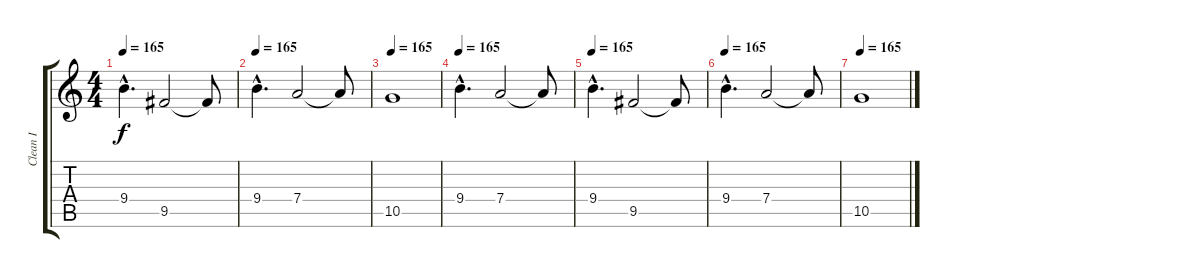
\track ("Clean I" "Clean I") {instrument electricguitarclean}
\staff {score tabs}
\tuning (E4 B3 G3 D3 A2 E2) {hide}
\ts (4 4)
\tempo 165
\clef g2
\ks c
9.4{hac}.4{d dy f} 9.5.2 9.5{t}.8 |
\tempo 165
9.4{hac}.4{d} 7.4.2 7.4{t}.8 |
\tempo 165
10.5.1 |
\tempo 165
9.4{hac}.4{d} 7.4.2 7.4{t}.8 |
\tempo 165
9.4{hac}.4{d} 9.5.2 9.5{t}.8 |
\tempo 165
9.4{hac}.4{d} 7.4.2 7.4{t}.8 |
\tempo 165
10.5.1
